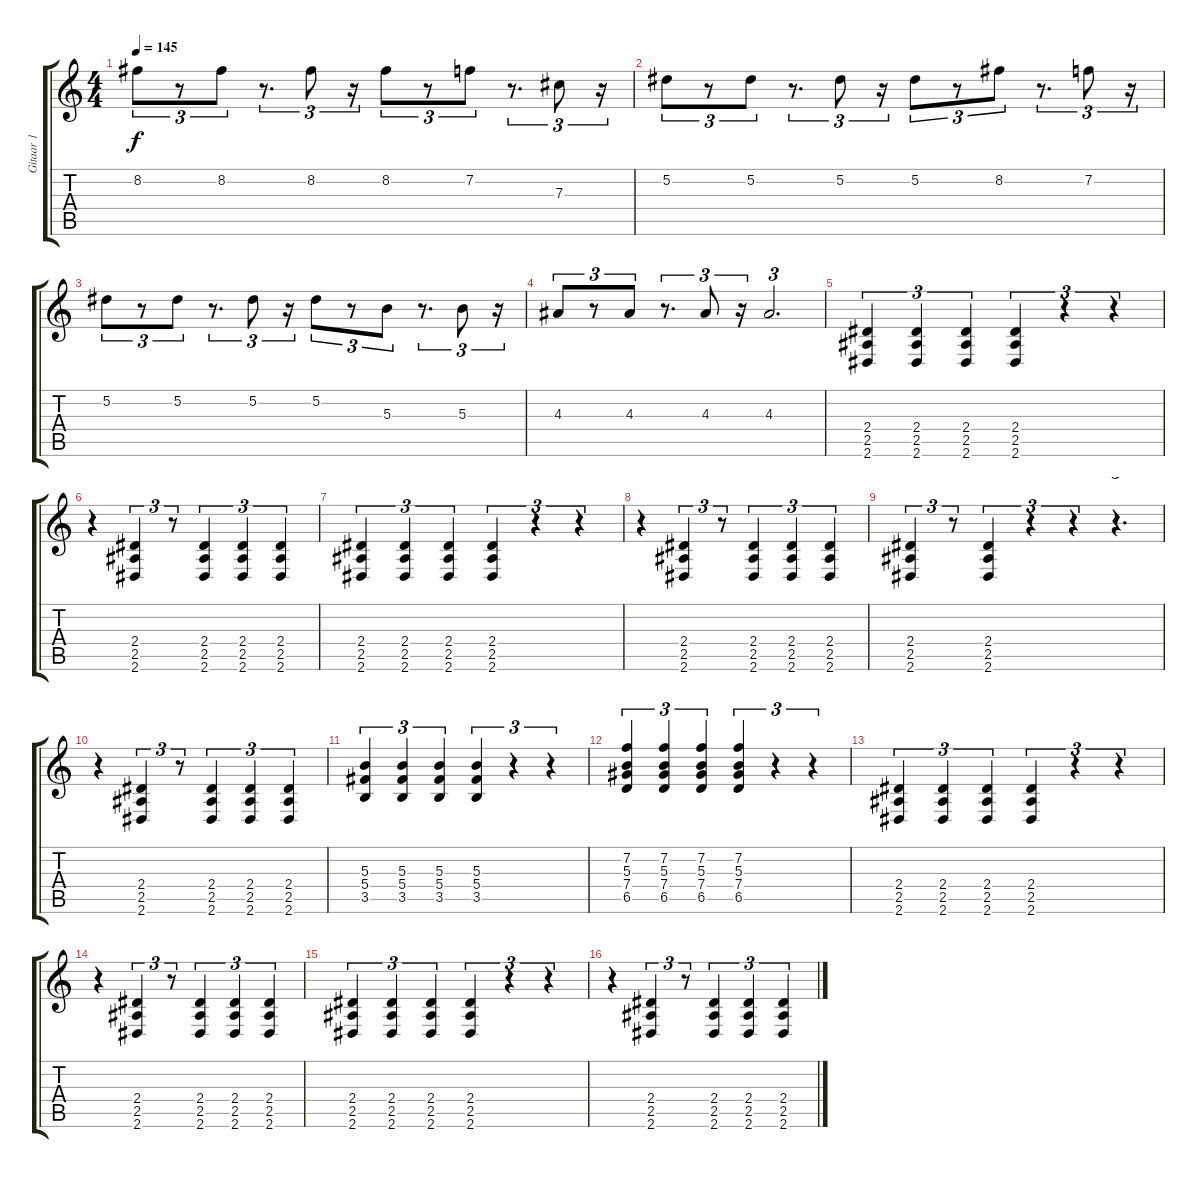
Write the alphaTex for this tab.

\track ("Gitaar 1" "Gitaar 1") {instrument distortionguitar}
\staff {score tabs}
\tuning (Eb4 Bb3 Gb3 Db3 Ab2 Db2) {hide}
\ts (4 4)
\tempo 145
\clef g2
\ks c
8.2.8{tu (3 2) dy f} r.8{tu (3 2)} 8.2.8{tu (3 2)} r.8{d tu (3 2)} 8.2.8{tu (3 2)} r.16{tu (3 2)} 8.2.8{tu (3 2)} r.8{tu (3 2)} 7.2.8{tu (3 2)} r.8{d tu (3 2)} 7.3.8{tu (3 2)} r.16{tu (3 2)} |
5.2.8{tu (3 2)} r.8{tu (3 2)} 5.2.8{tu (3 2)} r.8{d tu (3 2)} 5.2.8{tu (3 2)} r.16{tu (3 2)} 5.2.8{tu (3 2)} r.8{tu (3 2)} 8.2.8{tu (3 2)} r.8{d tu (3 2)} 7.2.8{tu (3 2)} r.16{tu (3 2)} |
5.2.8{tu (3 2)} r.8{tu (3 2)} 5.2.8{tu (3 2)} r.8{d tu (3 2)} 5.2.8{tu (3 2)} r.16{tu (3 2)} 5.2.8{tu (3 2)} r.8{tu (3 2)} 5.3.8{tu (3 2)} r.8{d tu (3 2)} 5.3.8{tu (3 2)} r.16{tu (3 2)} |
4.3.8{tu (3 2)} r.8{tu (3 2)} 4.3.8{tu (3 2)} r.8{d tu (3 2)} 4.3.8{tu (3 2)} r.16{tu (3 2)} 4.3.2{d tu (3 2)} |
(2.4 2.5 2.6).4{tu (3 2)} (2.4 2.5 2.6).4{tu (3 2)} (2.4 2.5 2.6).4{tu (3 2)} (2.4 2.5 2.6).4{tu (3 2)} r.4{tu (3 2)} r.4{tu (3 2)} |
r.4 (2.4 2.5 2.6).4{tu (3 2)} r.8{tu (3 2)} (2.4 2.5 2.6).4{tu (3 2)} (2.4 2.5 2.6).4{tu (3 2)} (2.4 2.5 2.6).4{tu (3 2)} |
(2.4 2.5 2.6).4{tu (3 2)} (2.4 2.5 2.6).4{tu (3 2)} (2.4 2.5 2.6).4{tu (3 2)} (2.4 2.5 2.6).4{tu (3 2)} r.4{tu (3 2)} r.4{tu (3 2)} |
r.4 (2.4 2.5 2.6).4{tu (3 2)} r.8{tu (3 2)} (2.4 2.5 2.6).4{tu (3 2)} (2.4 2.5 2.6).4{tu (3 2)} (2.4 2.5 2.6).4{tu (3 2)} |
(2.4 2.5 2.6).4{tu (3 2)} r.8{tu (3 2)} (2.4 2.5 2.6).4{tu (3 2)} r.4{tu (3 2)} r.4{tu (3 2)} r.4{d tu (3 2)} |
r.4 (2.4 2.5 2.6).4{tu (3 2)} r.8{tu (3 2)} (2.4 2.5 2.6).4{tu (3 2)} (2.4 2.5 2.6).4{tu (3 2)} (2.4 2.5 2.6).4{tu (3 2)} |
(5.3 5.4 3.5).4{tu (3 2)} (5.3 5.4 3.5).4{tu (3 2)} (5.3 5.4 3.5).4{tu (3 2)} (5.3 5.4 3.5).4{tu (3 2)} r.4{tu (3 2)} r.4{tu (3 2)} |
(7.2 5.3 7.4 6.5).4{tu (3 2)} (7.2 5.3 7.4 6.5).4{tu (3 2)} (7.2 5.3 7.4 6.5).4{tu (3 2)} (7.2 5.3 7.4 6.5).4{tu (3 2)} r.4{tu (3 2)} r.4{tu (3 2)} |
(2.4 2.5 2.6).4{tu (3 2)} (2.4 2.5 2.6).4{tu (3 2)} (2.4 2.5 2.6).4{tu (3 2)} (2.4 2.5 2.6).4{tu (3 2)} r.4{tu (3 2)} r.4{tu (3 2)} |
r.4 (2.4 2.5 2.6).4{tu (3 2)} r.8{tu (3 2)} (2.4 2.5 2.6).4{tu (3 2)} (2.4 2.5 2.6).4{tu (3 2)} (2.4 2.5 2.6).4{tu (3 2)} |
(2.4 2.5 2.6).4{tu (3 2)} (2.4 2.5 2.6).4{tu (3 2)} (2.4 2.5 2.6).4{tu (3 2)} (2.4 2.5 2.6).4{tu (3 2)} r.4{tu (3 2)} r.4{tu (3 2)} |
r.4 (2.4 2.5 2.6).4{tu (3 2)} r.8{tu (3 2)} (2.4 2.5 2.6).4{tu (3 2)} (2.4 2.5 2.6).4{tu (3 2)} (2.4 2.5 2.6).4{tu (3 2)}
